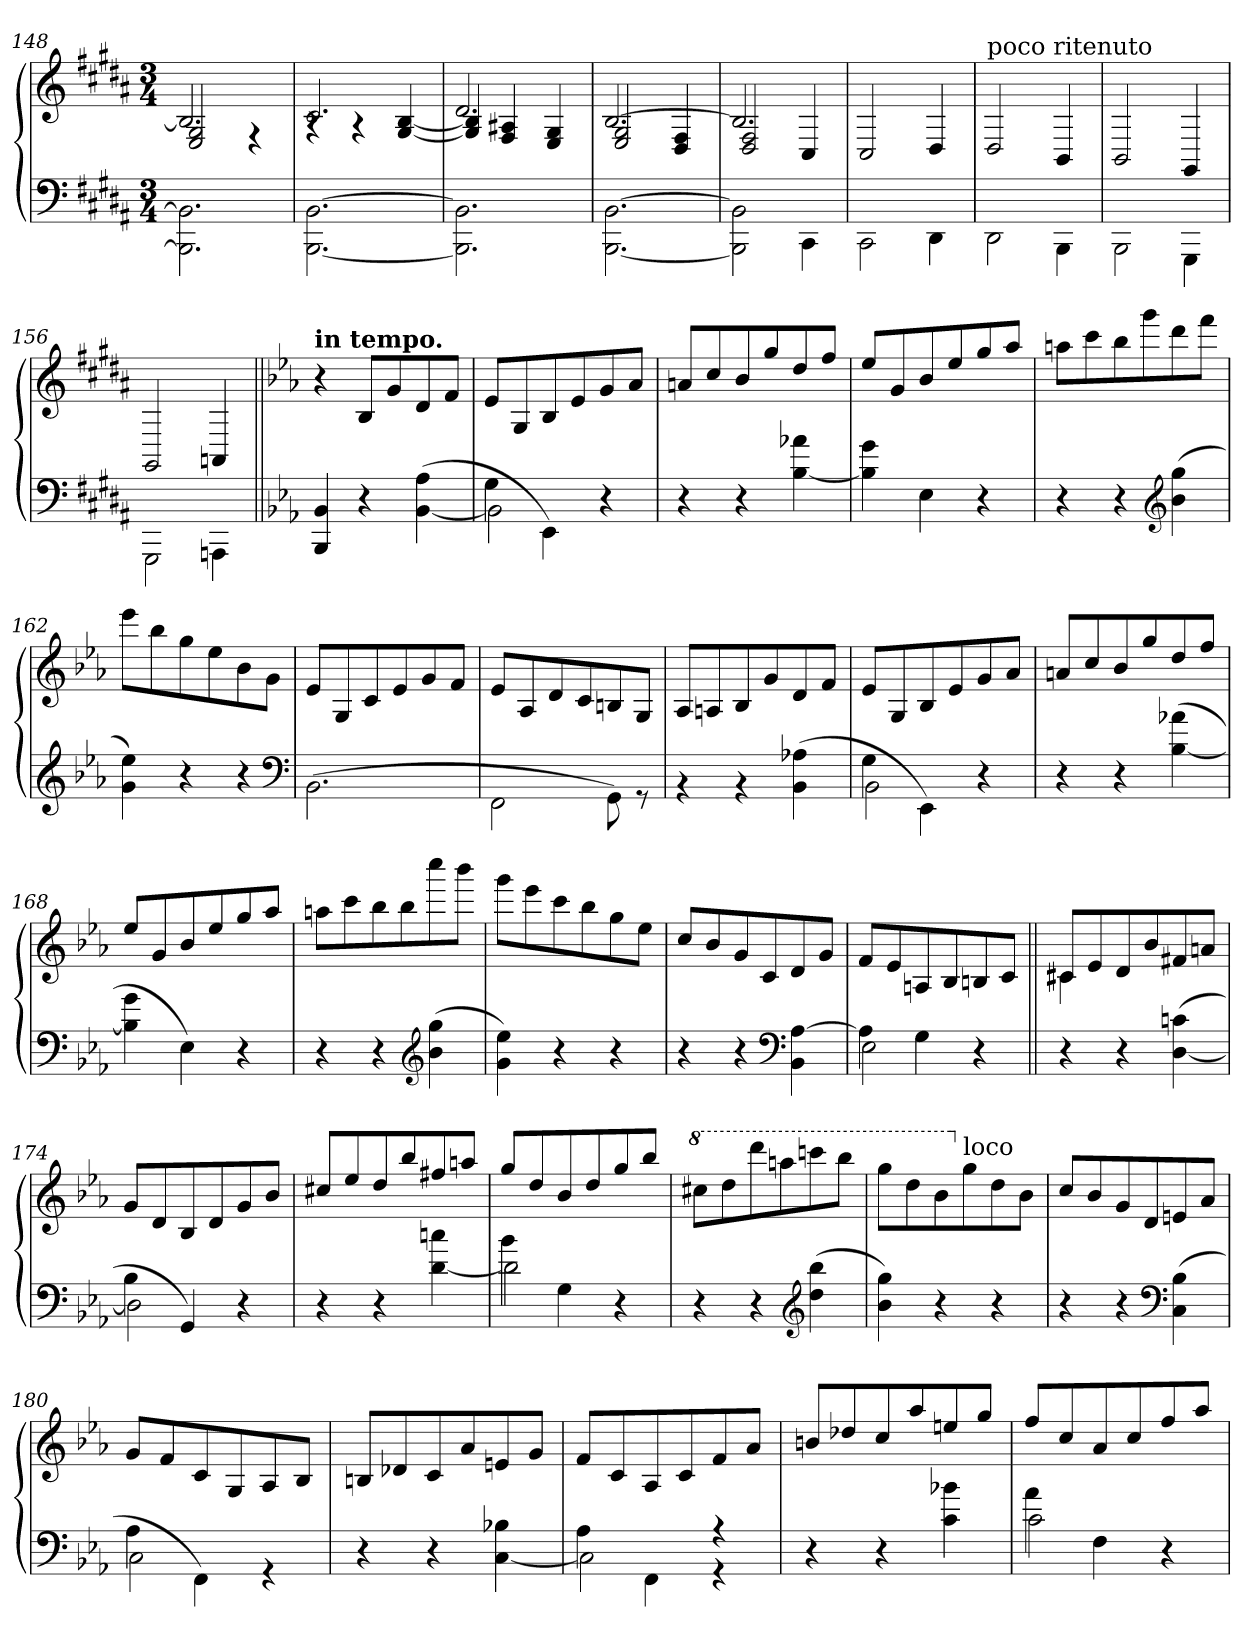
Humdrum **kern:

**kern	**kern
*part1	*part1
*staff2	*staff1
*clefF4	*clefG2
*k[f#c#g#d#a#]	*k[f#c#g#d#a#]
*M3/4	*M3/4
=148	=148
*	*^
2.BB]\ 2.BBB]\	2.B]	2G#/ 2E/
.	.	4rF
=149	=149	=149
[2.BB\ [2.BBB\	2.c#	4rA
.	.	4rA
.	.	[4B/ [4G#/
=150	=150	=150
2.BB]\ 2.BBB]\	2.d#	4B]/ 4G#]/
.	.	4A#X/ 4F#/
.	.	4G#/ 4E/
=151	=151	=151
[2.BB\ [2.BBB\	[2.B	2G#/ 2E/
.	.	4F#/ 4D#/
=152	=152	=152
2BB]\ 2BBB]\	2.B]	2F#/ 2D#/
4CC#\	.	4C#/
*	*v	*v
=153	=153
2CC#\	2C#/
4DD#\	4D#/
=154	=154
!	!LO:TX:a:t=poco ritenuto
2DD#\	2D#/
4BBB\	4BB/
=155	=155
2BBB\	2BB/
4GGG#\	4GG#/
=156	=156
2GGG#\	2GG#/
4AAAn\	4AAn/
=157||	=157||
*k[b-e-a-]	*k[b-e-a-]
!	!LO:TX:a:B:t=in tempo.
4BB-/ 4BBB-/	4r
4r	8B-L
.	8g
(4A- [4BB-	8d
.	8fJ
=158	=158
*^	*
4G\	2BB-]	8e-L
.	.	8G/
4EE-\)	.	8B-/
.	.	8e-
4r	4ryy	8g
.	.	8a-J
*v	*v	*
=159	=159
4r	8an/L
.	8cc/
4r	8b-/
.	8gg/
4a-X [4B-	8dd/
.	8ff/J
=160	=160
4g\ 4B-]\	8ee-/L
.	8g/
4E-\	8b-/
.	8ee-/
4r	8gg/
.	8aa-/J
=161	=161
4r	8aanL
.	8ccc
4r	8bb-
.	8ggg
*clefG2	*
(4gg 4b-	8ddd
.	8fffJ
=162	=162
4ee- 4g)	8eee-L
.	8bb-
4r	8gg
.	8ee-
4r	8b-
.	8gJ
*clefF4	*
=163	=163
(2.BB-\	8e-L
.	8G/
.	8c
.	8e-
.	8g
.	8fJ
=164	=164
2FF\	8e-L
.	8A-/
.	8d
.	8c
8GG\)	8Bn
8rGG	8G/J
=165	=165
4rBB	8A-/L
.	8An/
4rBB	8B-/
.	8g
(>4A-X 4BB-	8d
.	8fJ
=166	=166
*^	*
4G\	2BB-	8e-L
.	.	8G/
4EE-\)	.	8B-/
.	.	8e-
4r	4ryy	8g
.	.	8a-J
*v	*v	*
=167	=167
4r	8an/L
.	8cc/
4r	8b-/
.	8gg/
(>4a-X [4B-	8dd/
.	8ff/J
=168	=168
4g\ 4B-]\	8ee-/L
.	8g/
4E-\)	8b-/
.	8ee-/
4r	8gg/
.	8aa-/J
=169	=169
4r	8aanL
.	8ccc
4r	8bb-
.	8bb-
*clefG2	*
(4gg 4b-	8cccc
.	8bbb-J
=170	=170
4ee- 4g)	8gggL
.	8eee-
4r	8ccc
.	8bb-
4r	8gg
.	8ee-J
=171	=171
4r	8ccL
.	8b-
4r	8g
.	8c
*clefF4	*
[4A- 4BB-	8d
.	8gJ
=172	=172
*^	*
4A-\]	2E-	8fL
.	.	8e-
4G\	.	8An/
.	.	8B-/
4r	4ryy	8Bn/
.	.	8c/J
*v	*v	*
=173||	=173||
*	*^
4r	8c#XL	4c#X\
.	8e-	.
4r	8d	2ryy
.	8b-	.
(>4cn [4D	8f#X	.
.	8anJ	.
*	*v	*v
=174	=174
*^	*
4B-\	2D]	8gL
.	.	8d
4GG/)	.	8B-
.	.	8d
4r	4ryy	8g
.	.	8b-J
*v	*v	*
=175	=175
4r	8cc#X/L
.	8ee-/
4r	8dd/
.	8bb-/
4ccn\ [4d\	8ff#X/
.	8aan/J
=176	=176
*^	*
4b-\	2d\]	8gg/L
.	.	8dd/
4G\	.	8b-/
.	.	8dd/
4r	4ryy	8gg/
.	.	8bb-/J
*v	*v	*
=177	=177
*	*8va
4r	8ccc#XL
.	8ddd
4r	8dddd
.	8aaan
*clefG2	*
(4bb- 4dd	8ccccn
.	8bbb-J
=178	=178
4gg 4b-)	8gggL
.	8ddd
4r	8bb-
*	*X8va
!	!LO:TX:a:t=loco
.	8gg
4r	8dd
.	8b-J
=179	=179
4r	8ccL
.	8b-
4r	8g
.	8d
*clefF4	*
(4B- 4C	8en
.	8a-J
=180	=180
*^	*
4A-\	2C	8gL
.	.	8f
4FF\)	.	8c
.	.	8G/
4rGG	4ryy	8A-/
.	.	8B-/J
*v	*v	*
=181	=181
4r	8BnL
.	8d-X
4r	8c
.	8a-
4B-X [4C	8en
.	8gJ
=182	=182
*^	*
4A-\	2C]	8fL
.	.	8c
4FF\	.	8A-/
.	.	8c
4r	4r	8f
.	.	8a-J
*v	*v	*
=183	=183
4r	8bn/L
.	8dd-X/
4r	8cc/
.	8aa-/
4b-X\ 4c\	8een/
.	8gg/J
=184	=184
*^	*
4a-\	2c\	8ff/L
.	.	8cc/
4F\	.	8a-/
.	.	8cc/
4r	4ryy	8ff/
.	.	8aa-/J
*v	*v	*
=	=
*-	*-
